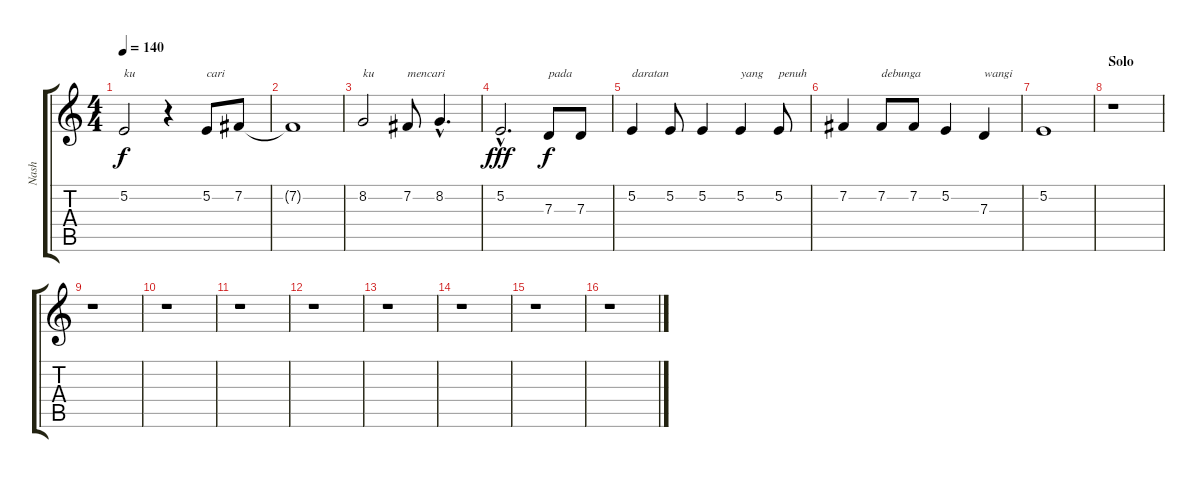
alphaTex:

\track ("Nash" "Nash") {instrument viola}
\staff {score tabs}
\tuning (E4 B3 G3 D3 A2 E2) {hide}
\ts (4 4)
\tempo 140
\clef g2
\ks c
5.2.2{txt "ku" dy f} r.4 5.2.8{txt "cari"} 7.2.8 |
7.2{t}.1 |
8.2.2{txt "ku"} 7.2.8{txt "mencari"} 8.2{hac}.4{d} |
5.2{hac}.2{d dy fff} 7.3.8{txt "pada" dy f} 7.3.8 |
5.2.4{txt "daratan"} 5.2.8 5.2.4 5.2.4{txt "yang"} 5.2.8{txt "penuh"} |
7.2.4 7.2.8{txt "debunga"} 7.2.8 5.2.4 7.3.4{txt "wangi"} |
5.2.1 |
\section ("" "Solo")
r.1 |
r.1 |
r.1 |
r.1 |
r.1 |
r.1 |
r.1 |
r.1 |
r.1
